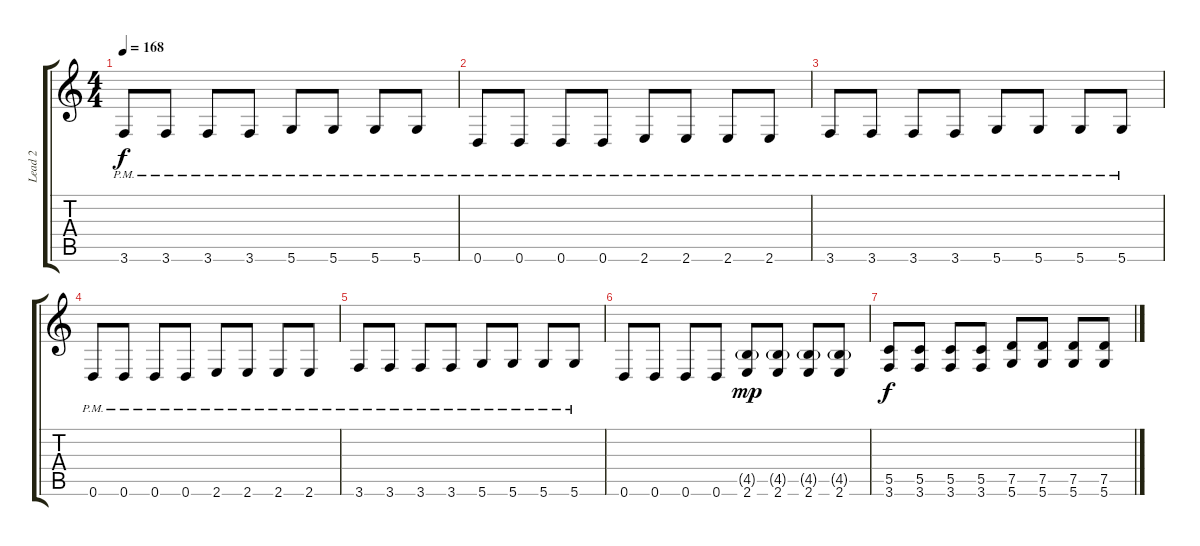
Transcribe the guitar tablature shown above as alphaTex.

\track ("Lead 2" "Lead 2") {instrument distortionguitar}
\staff {score tabs}
\tuning (D4 A3 F3 C3 G2 D2) {hide}
\ts (4 4)
\tempo 168
\clef g2
\ks c
3.6{pm}.8{dy f} 3.6{pm}.8 3.6{pm}.8 3.6{pm}.8 5.6{pm}.8 5.6{pm}.8 5.6{pm}.8 5.6{pm}.8 |
0.6{pm}.8 0.6{pm}.8 0.6{pm}.8 0.6{pm}.8 2.6{pm}.8 2.6{pm}.8 2.6{pm}.8 2.6{pm}.8 |
3.6{pm}.8 3.6{pm}.8 3.6{pm}.8 3.6{pm}.8 5.6{pm}.8 5.6{pm}.8 5.6{pm}.8 5.6{pm}.8 |
0.6{pm}.8 0.6{pm}.8 0.6{pm}.8 0.6{pm}.8 2.6{pm}.8 2.6{pm}.8 2.6{pm}.8 2.6{pm}.8 |
3.6{pm}.8 3.6{pm}.8 3.6{pm}.8 3.6{pm}.8 5.6{pm}.8 5.6{pm}.8 5.6{pm}.8 5.6{pm}.8 |
0.6.8 0.6.8 0.6.8 0.6.8 (4.5{g} 2.6).8{dy mp} (4.5{g} 2.6).8 (4.5{g} 2.6).8 (4.5{g} 2.6).8 |
(5.5 3.6).8{dy f} (5.5 3.6).8 (5.5 3.6).8 (5.5 3.6).8 (7.5 5.6).8 (7.5 5.6).8 (7.5 5.6).8 (7.5 5.6).8
